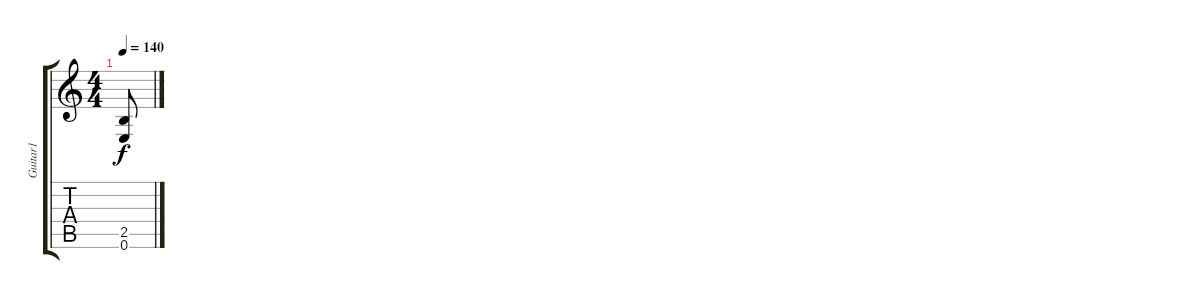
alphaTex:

\track ("Guitar1" "Guitar1") {instrument overdrivenguitar}
\staff {score tabs}
\tuning (E4 B3 G3 D3 A2 E2) {hide}
\ts (4 4)
\tempo 140
\clef g2
\ks c
(2.5 0.6).8{dy f}
